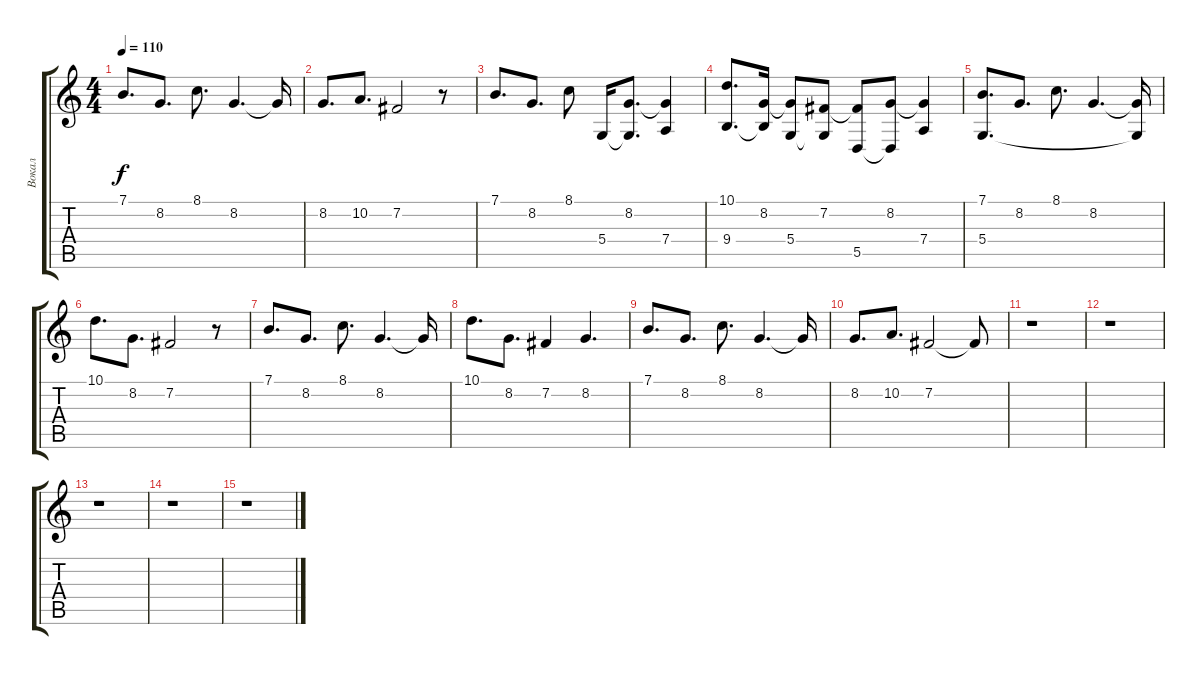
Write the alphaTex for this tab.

\track ("Вокал" "Вокал") {instrument violin}
\staff {score tabs}
\tuning (E4 B3 G3 D3 A2 E2) {hide}
\ts (4 4)
\tempo 110
\clef g2
\ks c
7.1.8{d dy f} 8.2.8{d} 8.1.8{d} 8.2.4{d} 8.2{t}.16 |
8.2.8{d} 10.2.8{d} 7.2.2 r.8 |
7.1.8{d} 8.2.8{d} 8.1.8 5.4.16 (8.2 5.4{t}).8{d} (8.2{t} 7.4).4 |
(10.1 9.4).8{d} (8.2 9.4{t}).16 (8.2{t} 5.4).8 (7.2 5.4{t}).8 (7.2{t} 5.5).8 (8.2 5.5{t}).8 (8.2{t} 7.4).4 |
(7.1 5.4).8{d} 8.2.8{d} 8.1.8{d} 8.2.4{d} (8.2{t} 5.4{t}).16 |
10.1.8{d} 8.2.8{d} 7.2.2 r.8 |
7.1.8{d} 8.2.8{d} 8.1.8{d} 8.2.4{d} 8.2{t}.16 |
10.1.8{d} 8.2.8{d} 7.2.4 8.2.4{d} |
7.1.8{d} 8.2.8{d} 8.1.8{d} 8.2.4{d} 8.2{t}.16 |
8.2.8{d} 10.2.8{d} 7.2.2 7.2{t}.8 |
r.1 |
r.1 |
r.1 |
r.1 |
r.1
